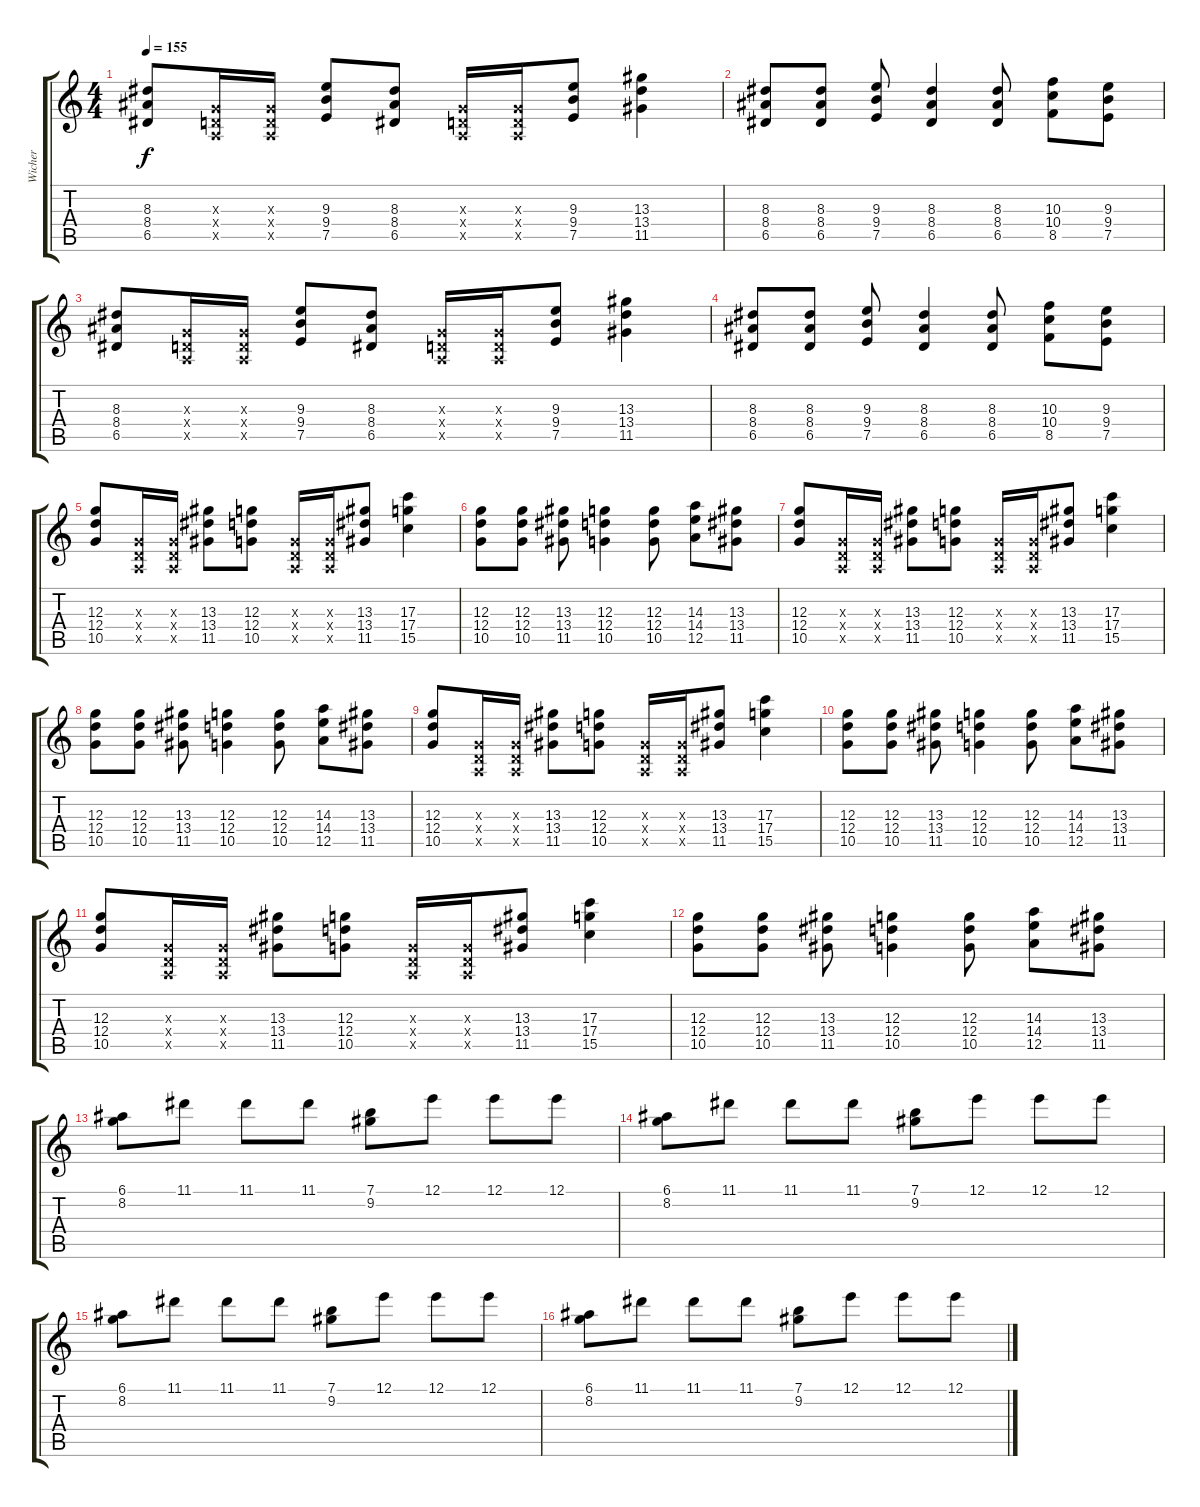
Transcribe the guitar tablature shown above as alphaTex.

\track ("Wicher" "Wicher") {instrument distortionguitar}
\staff {score tabs}
\tuning (E4 B3 G3 D3 A2 E2) {hide}
\ts (4 4)
\tempo 155
\clef g2
\ks c
(8.3 8.4 6.5).8{dy f} (0.3{x} 0.4{x} 0.5{x}).16 (0.3{x} 0.4{x} 0.5{x}).16 (9.3 9.4 7.5).8 (8.3 8.4 6.5).8 (0.3{x} 0.4{x} 0.5{x}).16 (0.3{x} 0.4{x} 0.5{x}).16 (9.3 9.4 7.5).8 (13.3 13.4 11.5).4 |
(8.3 8.4 6.5).8 (8.3 8.4 6.5).8 (9.3 9.4 7.5).8 (8.3 8.4 6.5).4 (8.3 8.4 6.5).8 (10.3 10.4 8.5).8 (9.3 9.4 7.5).8 |
(8.3 8.4 6.5).8 (0.3{x} 0.4{x} 0.5{x}).16 (0.3{x} 0.4{x} 0.5{x}).16 (9.3 9.4 7.5).8 (8.3 8.4 6.5).8 (0.3{x} 0.4{x} 0.5{x}).16 (0.3{x} 0.4{x} 0.5{x}).16 (9.3 9.4 7.5).8 (13.3 13.4 11.5).4 |
(8.3 8.4 6.5).8 (8.3 8.4 6.5).8 (9.3 9.4 7.5).8 (8.3 8.4 6.5).4 (8.3 8.4 6.5).8 (10.3 10.4 8.5).8 (9.3 9.4 7.5).8 |
(12.3 12.4 10.5).8 (0.3{x} 0.4{x} 0.5{x}).16 (0.3{x} 0.4{x} 0.5{x}).16 (13.3 13.4 11.5).8 (12.3 12.4 10.5).8 (0.3{x} 0.4{x} 0.5{x}).16 (0.3{x} 0.4{x} 0.5{x}).16 (13.3 13.4 11.5).8 (17.3 17.4 15.5).4 |
(12.3 12.4 10.5).8 (12.3 12.4 10.5).8 (13.3 13.4 11.5).8 (12.3 12.4 10.5).4 (12.3 12.4 10.5).8 (14.3 14.4 12.5).8 (13.3 13.4 11.5).8 |
(12.3 12.4 10.5).8 (0.3{x} 0.4{x} 0.5{x}).16 (0.3{x} 0.4{x} 0.5{x}).16 (13.3 13.4 11.5).8 (12.3 12.4 10.5).8 (0.3{x} 0.4{x} 0.5{x}).16 (0.3{x} 0.4{x} 0.5{x}).16 (13.3 13.4 11.5).8 (17.3 17.4 15.5).4 |
(12.3 12.4 10.5).8 (12.3 12.4 10.5).8 (13.3 13.4 11.5).8 (12.3 12.4 10.5).4 (12.3 12.4 10.5).8 (14.3 14.4 12.5).8 (13.3 13.4 11.5).8 |
(12.3 12.4 10.5).8 (0.3{x} 0.4{x} 0.5{x}).16 (0.3{x} 0.4{x} 0.5{x}).16 (13.3 13.4 11.5).8 (12.3 12.4 10.5).8 (0.3{x} 0.4{x} 0.5{x}).16 (0.3{x} 0.4{x} 0.5{x}).16 (13.3 13.4 11.5).8 (17.3 17.4 15.5).4 |
(12.3 12.4 10.5).8 (12.3 12.4 10.5).8 (13.3 13.4 11.5).8 (12.3 12.4 10.5).4 (12.3 12.4 10.5).8 (14.3 14.4 12.5).8 (13.3 13.4 11.5).8 |
(12.3 12.4 10.5).8 (0.3{x} 0.4{x} 0.5{x}).16 (0.3{x} 0.4{x} 0.5{x}).16 (13.3 13.4 11.5).8 (12.3 12.4 10.5).8 (0.3{x} 0.4{x} 0.5{x}).16 (0.3{x} 0.4{x} 0.5{x}).16 (13.3 13.4 11.5).8 (17.3 17.4 15.5).4 |
(12.3 12.4 10.5).8 (12.3 12.4 10.5).8 (13.3 13.4 11.5).8 (12.3 12.4 10.5).4 (12.3 12.4 10.5).8 (14.3 14.4 12.5).8 (13.3 13.4 11.5).8 |
(6.1 8.2).8 11.1.8 11.1.8 11.1.8 (7.1 9.2).8 12.1.8 12.1.8 12.1.8 |
(6.1 8.2).8 11.1.8 11.1.8 11.1.8 (7.1 9.2).8 12.1.8 12.1.8 12.1.8 |
(6.1 8.2).8 11.1.8 11.1.8 11.1.8 (7.1 9.2).8 12.1.8 12.1.8 12.1.8 |
(6.1 8.2).8 11.1.8 11.1.8 11.1.8 (7.1 9.2).8 12.1.8 12.1.8 12.1.8
